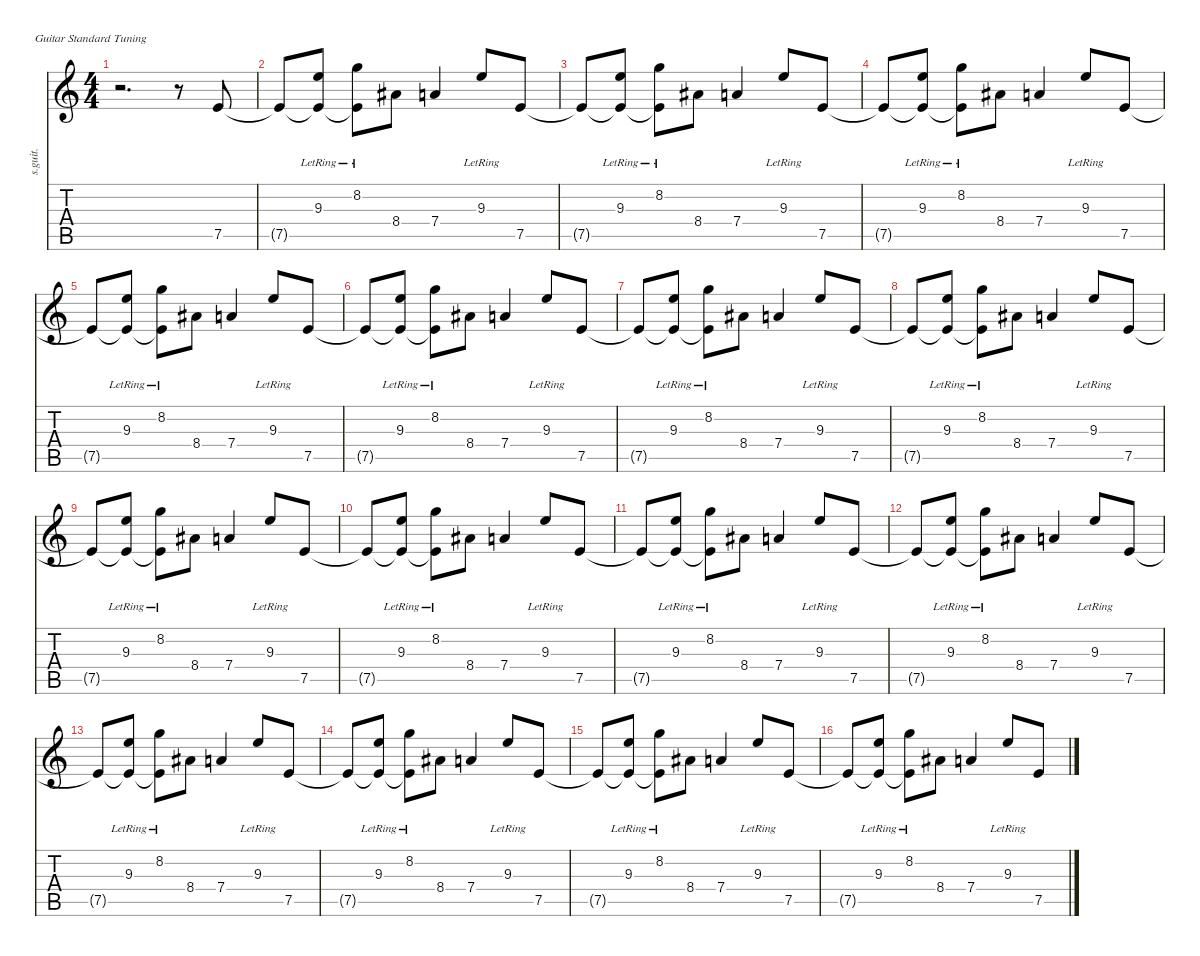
\defaultSystemsLayout 4
\hideDynamics
\bracketExtendMode nobrackets
\track ("James Hetfield (Clean)" "s.guit.") {instrument electricguitarclean}
\staff {score tabs}
\tuning (E4 B3 G3 D3 A2 E2)
\ts (4 4)
\tempo (124 hide)
\clef g2
\ks c
r.2{d dy pp} r.8 7.5.8{lyrics (0 "") lyrics (1 "") lyrics (2 "") lyrics (3 "") lyrics (4 "") dy f} |
7.5{t}.8{lyrics (0 "") lyrics (1 "") lyrics (2 "") lyrics (3 "") lyrics (4 "")} (9.3{lr} 7.5{lr t}).8{lyrics (0 "") lyrics (1 "") lyrics (2 "") lyrics (3 "") lyrics (4 "")} (8.2{lr} 7.5{lr t}).8{lyrics (0 "") lyrics (1 "") lyrics (2 "") lyrics (3 "") lyrics (4 "")} 8.4{acc #}.8{lyrics (0 "") lyrics (1 "") lyrics (2 "") lyrics (3 "") lyrics (4 "")} 7.4.4{lyrics (0 "") lyrics (1 "") lyrics (2 "") lyrics (3 "") lyrics (4 "")} 9.3{lr}.8{lyrics (0 "") lyrics (1 "") lyrics (2 "") lyrics (3 "") lyrics (4 "")} 7.5.8{lyrics (0 "") lyrics (1 "") lyrics (2 "") lyrics (3 "") lyrics (4 "")} |
7.5{t}.8{lyrics (0 "") lyrics (1 "") lyrics (2 "") lyrics (3 "") lyrics (4 "")} (9.3{lr} 7.5{lr t}).8{lyrics (0 "") lyrics (1 "") lyrics (2 "") lyrics (3 "") lyrics (4 "")} (8.2{lr} 7.5{lr t}).8{lyrics (0 "") lyrics (1 "") lyrics (2 "") lyrics (3 "") lyrics (4 "")} 8.4{acc #}.8{lyrics (0 "") lyrics (1 "") lyrics (2 "") lyrics (3 "") lyrics (4 "")} 7.4.4{lyrics (0 "") lyrics (1 "") lyrics (2 "") lyrics (3 "") lyrics (4 "")} 9.3{lr}.8{lyrics (0 "") lyrics (1 "") lyrics (2 "") lyrics (3 "") lyrics (4 "")} 7.5.8{lyrics (0 "") lyrics (1 "") lyrics (2 "") lyrics (3 "") lyrics (4 "")} |
7.5{t}.8{lyrics (0 "") lyrics (1 "") lyrics (2 "") lyrics (3 "") lyrics (4 "")} (9.3{lr} 7.5{lr t}).8{lyrics (0 "") lyrics (1 "") lyrics (2 "") lyrics (3 "") lyrics (4 "")} (8.2{lr} 7.5{lr t}).8{lyrics (0 "") lyrics (1 "") lyrics (2 "") lyrics (3 "") lyrics (4 "")} 8.4{acc #}.8{lyrics (0 "") lyrics (1 "") lyrics (2 "") lyrics (3 "") lyrics (4 "")} 7.4.4{lyrics (0 "") lyrics (1 "") lyrics (2 "") lyrics (3 "") lyrics (4 "")} 9.3{lr}.8{lyrics (0 "") lyrics (1 "") lyrics (2 "") lyrics (3 "") lyrics (4 "")} 7.5.8{lyrics (0 "") lyrics (1 "") lyrics (2 "") lyrics (3 "") lyrics (4 "")} |
7.5{t}.8{lyrics (0 "") lyrics (1 "") lyrics (2 "") lyrics (3 "") lyrics (4 "")} (9.3{lr} 7.5{lr t}).8{lyrics (0 "") lyrics (1 "") lyrics (2 "") lyrics (3 "") lyrics (4 "")} (8.2{lr} 7.5{lr t}).8{lyrics (0 "") lyrics (1 "") lyrics (2 "") lyrics (3 "") lyrics (4 "")} 8.4{acc #}.8{lyrics (0 "") lyrics (1 "") lyrics (2 "") lyrics (3 "") lyrics (4 "")} 7.4.4{lyrics (0 "") lyrics (1 "") lyrics (2 "") lyrics (3 "") lyrics (4 "")} 9.3{lr}.8{lyrics (0 "") lyrics (1 "") lyrics (2 "") lyrics (3 "") lyrics (4 "")} 7.5.8{lyrics (0 "") lyrics (1 "") lyrics (2 "") lyrics (3 "") lyrics (4 "")} |
7.5{t}.8{lyrics (0 "") lyrics (1 "") lyrics (2 "") lyrics (3 "") lyrics (4 "")} (9.3{lr} 7.5{lr t}).8{lyrics (0 "") lyrics (1 "") lyrics (2 "") lyrics (3 "") lyrics (4 "")} (8.2{lr} 7.5{lr t}).8{lyrics (0 "") lyrics (1 "") lyrics (2 "") lyrics (3 "") lyrics (4 "")} 8.4{acc #}.8{lyrics (0 "") lyrics (1 "") lyrics (2 "") lyrics (3 "") lyrics (4 "")} 7.4.4{lyrics (0 "") lyrics (1 "") lyrics (2 "") lyrics (3 "") lyrics (4 "")} 9.3{lr}.8{lyrics (0 "") lyrics (1 "") lyrics (2 "") lyrics (3 "") lyrics (4 "")} 7.5.8{lyrics (0 "") lyrics (1 "") lyrics (2 "") lyrics (3 "") lyrics (4 "")} |
7.5{t}.8{lyrics (0 "") lyrics (1 "") lyrics (2 "") lyrics (3 "") lyrics (4 "")} (9.3{lr} 7.5{lr t}).8{lyrics (0 "") lyrics (1 "") lyrics (2 "") lyrics (3 "") lyrics (4 "")} (8.2{lr} 7.5{lr t}).8{lyrics (0 "") lyrics (1 "") lyrics (2 "") lyrics (3 "") lyrics (4 "")} 8.4{acc #}.8{lyrics (0 "") lyrics (1 "") lyrics (2 "") lyrics (3 "") lyrics (4 "")} 7.4.4{lyrics (0 "") lyrics (1 "") lyrics (2 "") lyrics (3 "") lyrics (4 "")} 9.3{lr}.8{lyrics (0 "") lyrics (1 "") lyrics (2 "") lyrics (3 "") lyrics (4 "")} 7.5.8{lyrics (0 "") lyrics (1 "") lyrics (2 "") lyrics (3 "") lyrics (4 "")} |
7.5{t}.8{lyrics (0 "") lyrics (1 "") lyrics (2 "") lyrics (3 "") lyrics (4 "")} (9.3{lr} 7.5{lr t}).8{lyrics (0 "") lyrics (1 "") lyrics (2 "") lyrics (3 "") lyrics (4 "")} (8.2{lr} 7.5{lr t}).8{lyrics (0 "") lyrics (1 "") lyrics (2 "") lyrics (3 "") lyrics (4 "")} 8.4{acc #}.8{lyrics (0 "") lyrics (1 "") lyrics (2 "") lyrics (3 "") lyrics (4 "")} 7.4.4{lyrics (0 "") lyrics (1 "") lyrics (2 "") lyrics (3 "") lyrics (4 "")} 9.3{lr}.8{lyrics (0 "") lyrics (1 "") lyrics (2 "") lyrics (3 "") lyrics (4 "")} 7.5.8{lyrics (0 "") lyrics (1 "") lyrics (2 "") lyrics (3 "") lyrics (4 "")} |
7.5{t}.8{lyrics (0 "") lyrics (1 "") lyrics (2 "") lyrics (3 "") lyrics (4 "")} (9.3{lr} 7.5{lr t}).8{lyrics (0 "") lyrics (1 "") lyrics (2 "") lyrics (3 "") lyrics (4 "")} (8.2{lr} 7.5{lr t}).8{lyrics (0 "") lyrics (1 "") lyrics (2 "") lyrics (3 "") lyrics (4 "")} 8.4{acc #}.8{lyrics (0 "") lyrics (1 "") lyrics (2 "") lyrics (3 "") lyrics (4 "")} 7.4.4{lyrics (0 "") lyrics (1 "") lyrics (2 "") lyrics (3 "") lyrics (4 "")} 9.3{lr}.8{lyrics (0 "") lyrics (1 "") lyrics (2 "") lyrics (3 "") lyrics (4 "")} 7.5.8{lyrics (0 "") lyrics (1 "") lyrics (2 "") lyrics (3 "") lyrics (4 "")} |
7.5{t}.8{lyrics (0 "") lyrics (1 "") lyrics (2 "") lyrics (3 "") lyrics (4 "")} (9.3{lr} 7.5{lr t}).8{lyrics (0 "") lyrics (1 "") lyrics (2 "") lyrics (3 "") lyrics (4 "")} (8.2{lr} 7.5{lr t}).8{lyrics (0 "") lyrics (1 "") lyrics (2 "") lyrics (3 "") lyrics (4 "")} 8.4{acc #}.8{lyrics (0 "") lyrics (1 "") lyrics (2 "") lyrics (3 "") lyrics (4 "")} 7.4.4{lyrics (0 "") lyrics (1 "") lyrics (2 "") lyrics (3 "") lyrics (4 "")} 9.3{lr}.8{lyrics (0 "") lyrics (1 "") lyrics (2 "") lyrics (3 "") lyrics (4 "")} 7.5.8{lyrics (0 "") lyrics (1 "") lyrics (2 "") lyrics (3 "") lyrics (4 "")} |
7.5{t}.8{lyrics (0 "") lyrics (1 "") lyrics (2 "") lyrics (3 "") lyrics (4 "")} (9.3{lr} 7.5{lr t}).8{lyrics (0 "") lyrics (1 "") lyrics (2 "") lyrics (3 "") lyrics (4 "")} (8.2{lr} 7.5{lr t}).8{lyrics (0 "") lyrics (1 "") lyrics (2 "") lyrics (3 "") lyrics (4 "")} 8.4{acc #}.8{lyrics (0 "") lyrics (1 "") lyrics (2 "") lyrics (3 "") lyrics (4 "")} 7.4.4{lyrics (0 "") lyrics (1 "") lyrics (2 "") lyrics (3 "") lyrics (4 "")} 9.3{lr}.8{lyrics (0 "") lyrics (1 "") lyrics (2 "") lyrics (3 "") lyrics (4 "")} 7.5.8{lyrics (0 "") lyrics (1 "") lyrics (2 "") lyrics (3 "") lyrics (4 "")} |
7.5{t}.8{lyrics (0 "") lyrics (1 "") lyrics (2 "") lyrics (3 "") lyrics (4 "")} (9.3{lr} 7.5{lr t}).8{lyrics (0 "") lyrics (1 "") lyrics (2 "") lyrics (3 "") lyrics (4 "")} (8.2{lr} 7.5{lr t}).8{lyrics (0 "") lyrics (1 "") lyrics (2 "") lyrics (3 "") lyrics (4 "")} 8.4{acc #}.8{lyrics (0 "") lyrics (1 "") lyrics (2 "") lyrics (3 "") lyrics (4 "")} 7.4.4{lyrics (0 "") lyrics (1 "") lyrics (2 "") lyrics (3 "") lyrics (4 "")} 9.3{lr}.8{lyrics (0 "") lyrics (1 "") lyrics (2 "") lyrics (3 "") lyrics (4 "")} 7.5.8{lyrics (0 "") lyrics (1 "") lyrics (2 "") lyrics (3 "") lyrics (4 "")} |
7.5{t}.8{lyrics (0 "") lyrics (1 "") lyrics (2 "") lyrics (3 "") lyrics (4 "")} (9.3{lr} 7.5{lr t}).8{lyrics (0 "") lyrics (1 "") lyrics (2 "") lyrics (3 "") lyrics (4 "")} (8.2{lr} 7.5{lr t}).8{lyrics (0 "") lyrics (1 "") lyrics (2 "") lyrics (3 "") lyrics (4 "")} 8.4{acc #}.8{lyrics (0 "") lyrics (1 "") lyrics (2 "") lyrics (3 "") lyrics (4 "")} 7.4.4{lyrics (0 "") lyrics (1 "") lyrics (2 "") lyrics (3 "") lyrics (4 "")} 9.3{lr}.8{lyrics (0 "") lyrics (1 "") lyrics (2 "") lyrics (3 "") lyrics (4 "")} 7.5.8{lyrics (0 "") lyrics (1 "") lyrics (2 "") lyrics (3 "") lyrics (4 "")} |
7.5{t}.8{lyrics (0 "") lyrics (1 "") lyrics (2 "") lyrics (3 "") lyrics (4 "")} (9.3{lr} 7.5{lr t}).8{lyrics (0 "") lyrics (1 "") lyrics (2 "") lyrics (3 "") lyrics (4 "")} (8.2{lr} 7.5{lr t}).8{lyrics (0 "") lyrics (1 "") lyrics (2 "") lyrics (3 "") lyrics (4 "")} 8.4{acc #}.8{lyrics (0 "") lyrics (1 "") lyrics (2 "") lyrics (3 "") lyrics (4 "")} 7.4.4{lyrics (0 "") lyrics (1 "") lyrics (2 "") lyrics (3 "") lyrics (4 "")} 9.3{lr}.8{lyrics (0 "") lyrics (1 "") lyrics (2 "") lyrics (3 "") lyrics (4 "")} 7.5.8{lyrics (0 "") lyrics (1 "") lyrics (2 "") lyrics (3 "") lyrics (4 "")} |
7.5{t}.8{lyrics (0 "") lyrics (1 "") lyrics (2 "") lyrics (3 "") lyrics (4 "")} (9.3{lr} 7.5{lr t}).8{lyrics (0 "") lyrics (1 "") lyrics (2 "") lyrics (3 "") lyrics (4 "")} (8.2{lr} 7.5{lr t}).8{lyrics (0 "") lyrics (1 "") lyrics (2 "") lyrics (3 "") lyrics (4 "")} 8.4{acc #}.8{lyrics (0 "") lyrics (1 "") lyrics (2 "") lyrics (3 "") lyrics (4 "")} 7.4.4{lyrics (0 "") lyrics (1 "") lyrics (2 "") lyrics (3 "") lyrics (4 "")} 9.3{lr}.8{lyrics (0 "") lyrics (1 "") lyrics (2 "") lyrics (3 "") lyrics (4 "")} 7.5.8{lyrics (0 "") lyrics (1 "") lyrics (2 "") lyrics (3 "") lyrics (4 "")} |
7.5{t}.8{lyrics (0 "") lyrics (1 "") lyrics (2 "") lyrics (3 "") lyrics (4 "")} (9.3{lr} 7.5{lr t}).8{lyrics (0 "") lyrics (1 "") lyrics (2 "") lyrics (3 "") lyrics (4 "")} (8.2{lr} 7.5{lr t}).8{lyrics (0 "") lyrics (1 "") lyrics (2 "") lyrics (3 "") lyrics (4 "")} 8.4{acc #}.8{lyrics (0 "") lyrics (1 "") lyrics (2 "") lyrics (3 "") lyrics (4 "")} 7.4.4{lyrics (0 "") lyrics (1 "") lyrics (2 "") lyrics (3 "") lyrics (4 "")} 9.3{lr}.8{lyrics (0 "") lyrics (1 "") lyrics (2 "") lyrics (3 "") lyrics (4 "")} 7.5.8{lyrics (0 "") lyrics (1 "") lyrics (2 "") lyrics (3 "") lyrics (4 "")}
